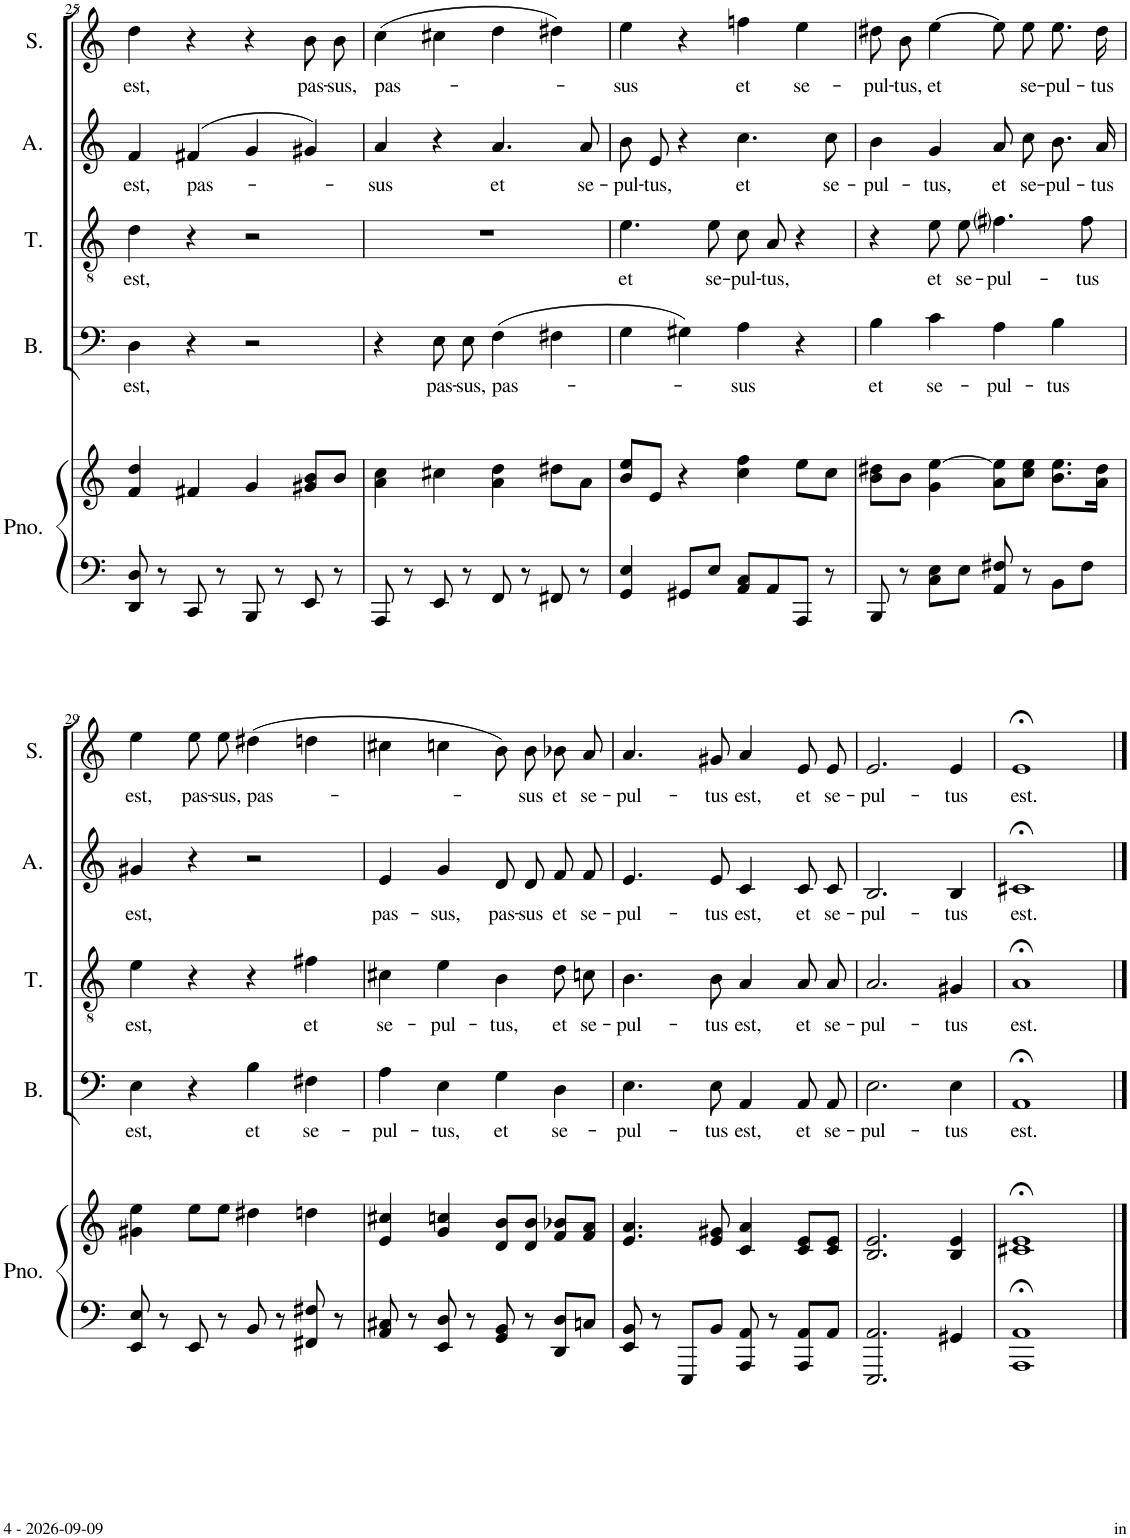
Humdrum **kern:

**kern	**kern	**kern	**text	**kern	**text	**kern	**text	**kern	**text
*part5	*part5	*part4	*part4	*part3	*part3	*part2	*part2	*part1	*part1
*staff6	*staff5	*staff4	*staff4	*staff3	*staff3	*staff2	*staff2	*staff1	*staff1
*I"Piano	*	*I"Bass	*	*I"Tenor	*	*I"Alto	*	*I"Soprano	*
*I'Pno.	*	*I'B.	*	*I'T.	*	*I'A.	*	*I'S.	*
!!LO:PB:g=z
*clefF4	*clefG2	*clefF4	*	*clefGv2	*	*clefG2	*	*clefG2	*
*k[]	*k[]	*k[]	*	*k[]	*	*k[]	*	*k[]	*
*M4/4	*M4/4	*M4/4	*	*M4/4	*	*M4/4	*	*M4/4	*
*met(c)	*met(c)	*met(c)	*	*met(c)	*	*met(c)	*	*met(c)	*
=25	=25	=25	=25	=25	=25	=25	=25	=25	=25
!	!	!	!LO:LY:b	!	!LO:LY:b	!	!LO:LY:b	!	!LO:LY:b
8DD/ 8D/	4f/ 4dd/	4D\	est,	4d\	est,	4f/	est,	4dd\	est,
8r	.	.	.	.	.	.	.	.	.
!	!	!	!	!	!	!	!LO:LY:b	!	!
8CC/	4f#X/	4r	.	4r	.	(>4f#X/	pas-	4r	.
8r	.	.	.	.	.	.	.	.	.
8BBB/	4g/	2r	.	2r	.	4g/	.	4r	.
8r	.	.	.	.	.	.	.	.	.
!	!	!	!	!	!	!	!	!	!LO:LY:b
8EE/	8g#X/ 8b/L	.	.	.	.	4g#X/)	.	8b\L	pas-
!	!	!	!	!	!	!	!	!	!LO:LY:b
8r	8b/J	.	.	.	.	.	.	8b\J	-sus,
=26	=26	=26	=26	=26	=26	=26	=26	=26	=26
!	!	!	!	!	!	!	!LO:LY:b	!	!LO:LY:b
8AAA/	4a\ 4cc\	4r	.	1r	.	4a/	-sus	(4cc\	pas-
8r	.	.	.	.	.	.	.	.	.
!	!	!	!LO:LY:b	!	!	!	!	!	!
8EE/	4cc#X\	8E\L	pas-	.	.	4r	.	4cc#X\	.
!	!	!	!LO:LY:b	!	!	!	!	!	!
8r	.	8E\J	-sus,	.	.	.	.	.	.
!	!	!	!LO:LY:b	!	!	!	!LO:LY:b	!	!
8FF/	4a\ 4dd\	(4F\	pas-	.	.	4.a/	et	4dd\	.
8r	.	.	.	.	.	.	.	.	.
8FF#X/	8dd#X\L	4F#X\	.	.	.	.	.	4dd#X\)	.
!	!	!	!	!	!	!	!LO:LY:b	!	!
8r	8a\J	.	.	.	.	8a/	se-	.	.
=27	=27	=27	=27	=27	=27	=27	=27	=27	=27
!	!	!	!	!	!LO:LY:b	!	!LO:LY:b	!	!LO:LY:b
4GG/ 4E/	8b/ 8ee/L	4G\	.	4.e\	et	8b/L	-pul-	4ee\	-sus
!	!	!	!	!	!	!	!LO:LY:b	!	!
.	8e/J	.	.	.	.	8e/J	-tus,	.	.
8GG#X/L	4r	4G#X\)	.	.	.	4r	.	4r	.
!	!	!	!	!	!LO:LY:b	!	!	!	!
8E/J	.	.	.	8e\	se-	.	.	.	.
!	!	!	!LO:LY:b	!	!LO:LY:b	!	!LO:LY:b	!	!LO:LY:b
8AA/ 8C/L	4cc\ 4ff\	4A\	-sus	8c\L	-pul-	4.cc\	et	4ffn\	et
!	!	!	!	!	!LO:LY:b	!	!	!	!
8AA/	.	.	.	8A\J	-tus,	.	.	.	.
!	!	!	!	!	!	!	!	!	!LO:LY:b
8AAA/J	8ee\L	4r	.	4r	.	.	.	4ee\	se-
!	!	!	!	!	!	!	!LO:LY:b	!	!
8r	8cc\J	.	.	.	.	8cc\	se-	.	.
=28	=28	=28	=28	=28	=28	=28	=28	=28	=28
!	!	!	!LO:LY:b	!	!	!	!LO:LY:b	!	!LO:LY:b
8BBB/	8b\ 8dd#X\L	4B\	et	4r	.	4b\	-pul-	8dd#X\L	-pul-
!	!	!	!	!	!	!	!	!	!LO:LY:b
8r	8b\J	.	.	.	.	.	.	8b\J	-tus,
!	!	!	!LO:LY:b	!	!LO:LY:b	!	!LO:LY:b	!	!LO:LY:b
8C\ 8E\L	4g\ [4ee\	4c\	se-	8e\L	et	4g/	-tus,	[4ee\	et
!	!	!	!	!	!LO:LY:b	!	!	!	!
8E\J	.	.	.	8e\J	se-	.	.	.	.
!	!	!	!LO:LY:b	!	!LO:LY:b	!	!LO:LY:b	!	!
8AA/ 8F#X/	8a\ 8ee\]L	4A\	-pul-	4.f#i\	-pul-	8a\L	et	8ee\L]	.
!	!	!	!	!	!	!	!LO:LY:b	!	!LO:LY:b
8r	8cc\ 8ee\J	.	.	.	.	8cc\J	se-	8ee\J	se-
!	!	!	!LO:LY:b	!	!	!	!LO:LY:b	!	!LO:LY:b
8BB\L	8.b\ 8.ee\L	4B\	-tus	.	.	8.b/L	-pul-	8.ee\L	-pul-
!	!	!	!	!	!LO:LY:b	!	!	!	!
8F#\J	.	.	.	8f#\	-tus	.	.	.	.
!	!	!	!	!	!	!	!LO:LY:b	!	!LO:LY:b
.	16a\ 16dd#\Jk	.	.	.	.	16a/Jk	-tus	16dd#\Jk	-tus
!!LO:LB:g=z
=29	=29	=29	=29	=29	=29	=29	=29	=29	=29
!	!	!	!LO:LY:b	!	!LO:LY:b	!	!LO:LY:b	!	!LO:LY:b
8EE/ 8E/	4g#X\ 4ee\	4E\	est,	4e\	est,	4g#X/	est,	4ee\	est,
8r	.	.	.	.	.	.	.	.	.
!	!	!	!	!	!	!	!	!	!LO:LY:b
8EE/	8ee\L	4r	.	4r	.	4r	.	8ee\L	pas-
!	!	!	!	!	!	!	!	!	!LO:LY:b
8r	8ee\J	.	.	.	.	.	.	8ee\J	-sus,
!	!	!	!LO:LY:b	!	!	!	!	!	!LO:LY:b
8BB/	4dd#X\	4B\	et	4r	.	2r	.	(4dd#X\	pas-
8r	.	.	.	.	.	.	.	.	.
!	!	!	!LO:LY:b	!	!LO:LY:b	!	!	!	!
8FF#X/ 8F#X/	4ddn\	4F#X\	se-	4f#X\	et	.	.	4ddn\	.
8r	.	.	.	.	.	.	.	.	.
=30	=30	=30	=30	=30	=30	=30	=30	=30	=30
!	!	!	!LO:LY:b	!	!LO:LY:b	!	!LO:LY:b	!	!
8AA/ 8C#X/	4e/ 4cc#X/	4A\	-pul-	4c#X\	se-	4e/	pas-	4cc#X\	.
8r	.	.	.	.	.	.	.	.	.
!	!	!	!LO:LY:b	!	!LO:LY:b	!	!LO:LY:b	!	!
8EE/ 8D/	4g/ 4ccn/	4E\	-tus,	4e\	-pul-	4g/	-sus,	4ccn\	.
8r	.	.	.	.	.	.	.	.	.
!	!	!	!LO:LY:b	!	!LO:LY:b	!	!LO:LY:b	!	!
8GG/ 8BB/	8d/ 8b/L	4G\	et	4B\	-tus,	8d/L	pas-	8b\L)	.
!	!	!	!	!	!	!	!LO:LY:b	!	!LO:LY:b
8r	8d/ 8b/J	.	.	.	.	8d/J	-sus	8b\J	-sus
!	!	!	!LO:LY:b	!	!LO:LY:b	!	!LO:LY:b	!	!LO:LY:b
8DD/ 8D/L	8f/ 8b-X/L	4D\	se-	8d\L	et	8f/L	et	8b-X/L	et
!	!	!	!	!	!LO:LY:b	!	!LO:LY:b	!	!LO:LY:b
8Cn/J	8f/ 8a/J	.	.	8cn\J	se-	8f/J	se-	8a/J	se-
=31	=31	=31	=31	=31	=31	=31	=31	=31	=31
!	!	!	!LO:LY:b	!	!LO:LY:b	!	!LO:LY:b	!	!LO:LY:b
8EE/ 8BB/	4.e/ 4.a/	4.E\	-pul-	4.B\	-pul-	4.e/	-pul-	4.a/	-pul-
8r	.	.	.	.	.	.	.	.	.
8EEE/L	.	.	.	.	.	.	.	.	.
!	!	!	!LO:LY:b	!	!LO:LY:b	!	!LO:LY:b	!	!LO:LY:b
8BB/J	8e/ 8g#X/	8E\	-tus	8B\	-tus	8e/	-tus	8g#X/	-tus
!	!	!	!LO:LY:b	!	!LO:LY:b	!	!LO:LY:b	!	!LO:LY:b
8AAA/ 8AA/	4c/ 4a/	4AA/	est,	4A/	est,	4c/	est,	4a/	est,
8r	.	.	.	.	.	.	.	.	.
!	!	!	!LO:LY:b	!	!LO:LY:b	!	!LO:LY:b	!	!LO:LY:b
8AAA/ 8AA/L	8c/ 8e/L	8AA/L	et	8A/L	et	8c/L	et	8e/L	et
!	!	!	!LO:LY:b	!	!LO:LY:b	!	!LO:LY:b	!	!LO:LY:b
8AA/J	8c/ 8e/J	8AA/J	se-	8A/J	se-	8c/J	se-	8e/J	se-
=32	=32	=32	=32	=32	=32	=32	=32	=32	=32
!	!	!	!LO:LY:b	!	!LO:LY:b	!	!LO:LY:b	!	!LO:LY:b
2.EEE/ 2.AA/	2.B/ 2.e/	2.E\	-pul-	2.A/	-pul-	2.B/	-pul-	2.e/	-pul-
!	!	!	!LO:LY:b	!	!LO:LY:b	!	!LO:LY:b	!	!LO:LY:b
4GG#X/	4B/ 4e/	4E\	-tus	4G#X/	-tus	4B/	-tus	4e/	-tus
=33	=33	=33	=33	=33	=33	=33	=33	=33	=33
!	!	!	!LO:LY:b	!	!LO:LY:b	!	!LO:LY:b	!	!LO:LY:b
1AAA;< 1AA;<	1c#X;< 1e;<	1AA;<	est.	1A;<	est.	1c#X;<	est.	1e;<	est.
==	==	==	==	==	==	==	==	==	==
*-	*-	*-	*-	*-	*-	*-	*-	*-	*-
